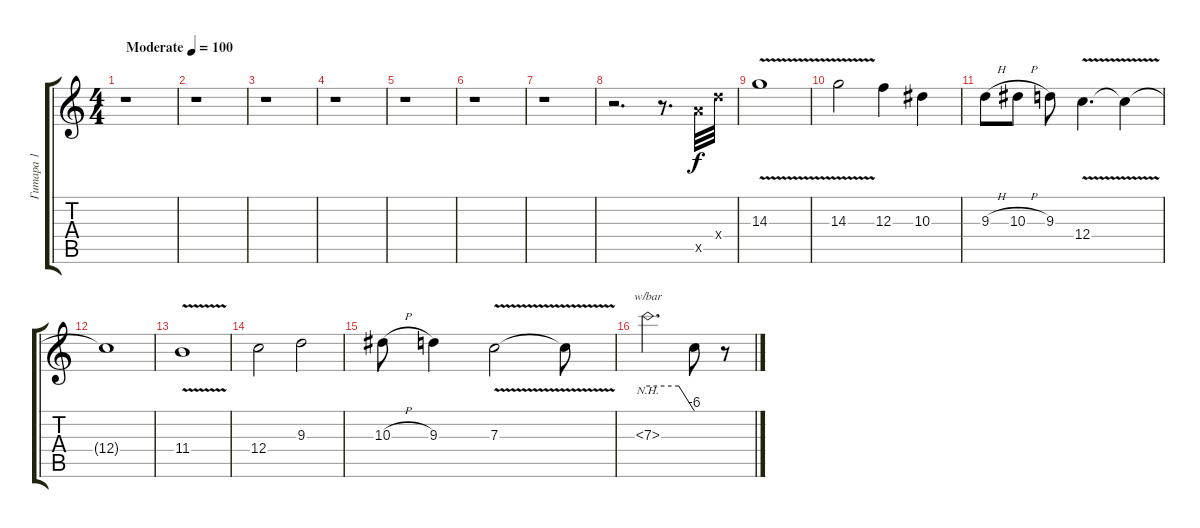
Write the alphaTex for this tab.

\track ("Гитара 1" "Гитара 1") {instrument overdrivenguitar}
\staff {score tabs}
\tuning (D4 A3 F3 C3 G2 D2) {hide}
\ts (4 4)
\tempo (100 "Moderate")
\clef g2
\ks c
r.1{dy f instrument overdrivenguitar} |
r.1 |
r.1 |
r.1 |
r.1 |
r.1 |
r.1 |
r.2{d} r.8{d} 14.5{x}.32 14.4{x}.32 |
14.3{v}.1 |
14.3{v}.2 12.3.4 10.3.4 |
9.3{h}.8 10.3{h}.8 9.3.8 12.4{v}.4{d} 12.4{t}.4 |
12.4{t}.1 |
11.4{v}.1 |
12.4.2 9.3.2 |
10.3{h}.8 9.3.4 7.3{v}.2 7.3{t}.8 |
7.3{nh}.2{d tbe (custom default 0 0 40 0 60 -24)} 7.3{t}.8 r.8
